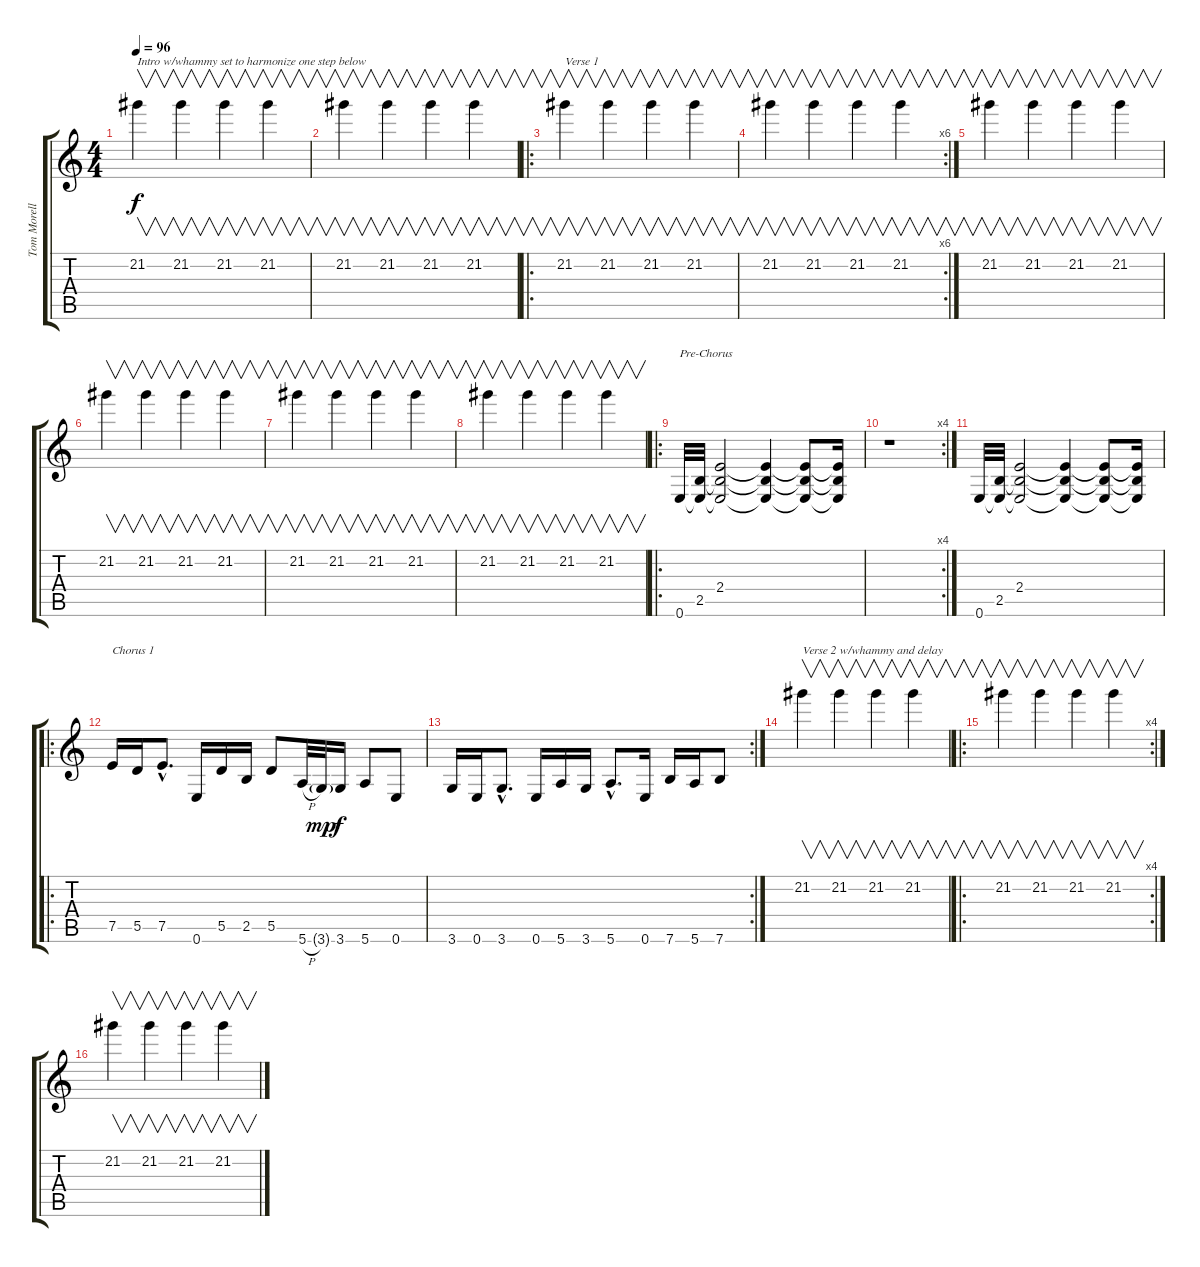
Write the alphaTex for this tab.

\track ("Tom Morello" "Tom Morell") {instrument overdrivenguitar}
\staff {score tabs}
\tuning (E4 B3 G3 D3 A2 E2) {hide}
\ts (4 4)
\tempo 96
\clef g2
\ks c
21.2.4{v txt "Intro w/whammy set to harmonize one step below" dy f instrument overdrivenguitar} 21.2.4{v} 21.2.4{v} 21.2.4{v} |
21.2.4{v} 21.2.4{v} 21.2.4{v} 21.2.4{v} |
\ro
21.2.4{v txt "Verse 1"} 21.2.4{v} 21.2.4{v} 21.2.4{v} |
\rc 6
21.2.4{v} 21.2.4{v} 21.2.4{v} 21.2.4{v} |
21.2.4{v} 21.2.4{v} 21.2.4{v} 21.2.4{v} |
21.2.4{v} 21.2.4{v} 21.2.4{v} 21.2.4{v} |
21.2.4{v} 21.2.4{v} 21.2.4{v} 21.2.4{v} |
21.2.4{v} 21.2.4{v} 21.2.4{v} 21.2.4{v} |
\ro
0.6.32{txt "Pre-Chorus"} (2.5 0.6{t}).32 (2.4 2.5{t} 0.6{t}).2 (2.4{t} 2.5{t} 0.6{t}).4 (2.4{t} 2.5{t} 0.6{t}).8 (2.4{t} 2.5{t} 0.6{t}).16 |
\rc 4
r.1 |
0.6.32 (2.5 0.6{t}).32 (2.4 2.5{t} 0.6{t}).2 (2.4{t} 2.5{t} 0.6{t}).4 (2.4{t} 2.5{t} 0.6{t}).8 (2.4{t} 2.5{t} 0.6{t}).16 |
\ro
7.5.16{txt "Chorus 1"} 5.5.16 7.5{hac}.8{d} 0.6.16 5.5.16 2.5.16 5.5.8 5.6{h}.32 3.6{g}.32{dy mp} 3.6.16{dy f} 5.6.8 0.6.8 |
\rc 2
3.6.16 0.6.16 3.6{hac}.8{d} 0.6.16 5.6.16 3.6.16 5.6{hac}.8{d} 0.6.16 7.6.16 5.6.16 7.6.8 |
21.2.4{v txt "Verse 2 w/whammy and delay"} 21.2.4{v} 21.2.4{v} 21.2.4{v} |
\ro
\rc 4
21.2.4{v} 21.2.4{v} 21.2.4{v} 21.2.4{v} |
21.2.4{v} 21.2.4{v} 21.2.4{v} 21.2.4{v}
